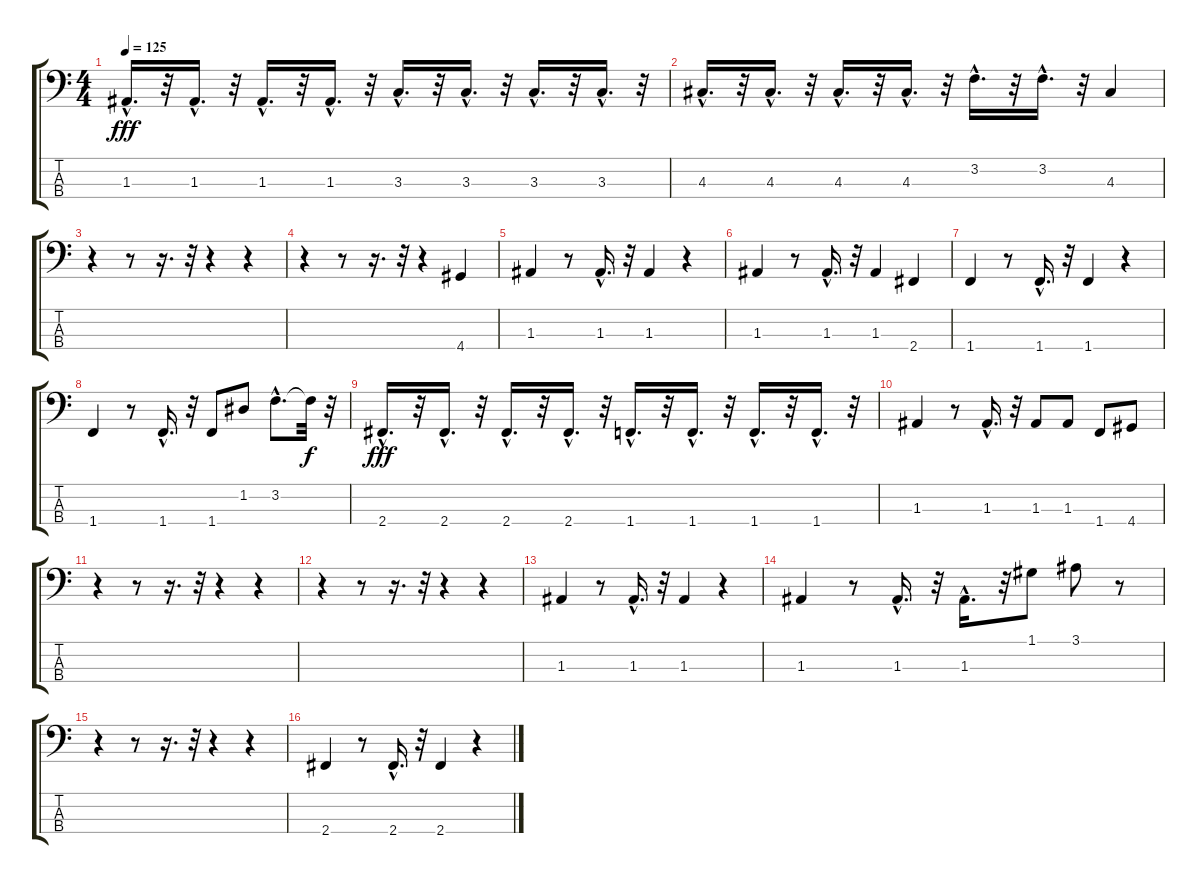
\track "" {instrument electricbassfinger}
\staff {score tabs}
\tuning (G2 D2 A1 E1) {hide}
\ts (4 4)
\tempo 125
\clef f4
\ks c
1.3{hac}.16{d dy fff} r.32 1.3{hac}.16{d} r.32 1.3{hac}.16{d} r.32 1.3{hac}.16{d} r.32 3.3{hac}.16{d} r.32 3.3{hac}.16{d} r.32 3.3{hac}.16{d} r.32 3.3{hac}.16{d} r.32 |
4.3{hac}.16{d} r.32 4.3{hac}.16{d} r.32 4.3{hac}.16{d} r.32 4.3{hac}.16{d} r.32 3.2{hac}.16{d} r.32 3.2{hac}.16{d} r.32 4.3.4 |
r.4 r.8 r.16{d} r.32 r.4 r.4 |
r.4 r.8 r.16{d} r.32 r.4 4.4.4 |
1.3.4 r.8 1.3{hac}.16{d} r.32 1.3.4 r.4 |
1.3.4 r.8 1.3{hac}.16{d} r.32 1.3.4 2.4.4 |
1.4.4 r.8 1.4{hac}.16{d} r.32 1.4.4 r.4 |
1.4.4 r.8 1.4{hac}.16{d} r.32 1.4.8 1.2.8 3.2{hac}.8{d} 3.2{t}.32{dy f} r.32 |
2.4{hac}.16{d dy fff} r.32 2.4{hac}.16{d} r.32 2.4{hac}.16{d} r.32 2.4{hac}.16{d} r.32 1.4{hac}.16{d} r.32 1.4{hac}.16{d} r.32 1.4{hac}.16{d} r.32 1.4{hac}.16{d} r.32 |
1.3.4 r.8 1.3{hac}.16{d} r.32 1.3.8 1.3.8 1.4.8 4.4.8 |
r.4 r.8 r.16{d} r.32 r.4 r.4 |
r.4 r.8 r.16{d} r.32 r.4 r.4 |
1.3.4 r.8 1.3{hac}.16{d} r.32 1.3.4 r.4 |
1.3.4 r.8 1.3{hac}.16{d} r.32 1.3{hac}.16{d} r.32 1.1.8 3.1.8 r.8 |
r.4 r.8 r.16{d} r.32 r.4 r.4 |
2.4.4 r.8 2.4{hac}.16{d} r.32 2.4.4 r.4
